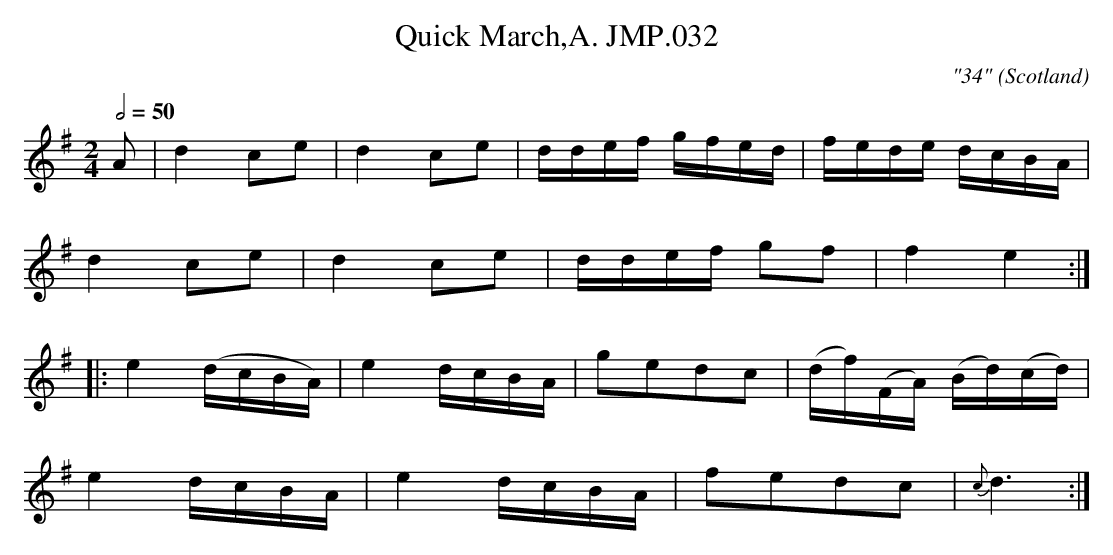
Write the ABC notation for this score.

X:1
T:Quick March,A. JMP.032
C:"34"
L:1/8
M:2/4
O:Scotland
Q:1/2=50
K:G major
A | d2ce | d2ce | d/d/e/f/ g/f/e/d/ |\
f/e/d/e/ d/c/B/A/ |!
d2ce | d2ce |d/d/e/f/ gf | f2e2 :|!
|: e2 (d/c/B/A/) |\
e2 d/c/B/A/ |gedc | (d/f/)(F/A/) (B/d/)(c/d/) |!
e2 d/c/B/A/ | e2 d/c/B/A/ | fedc | {c}d3 :|
